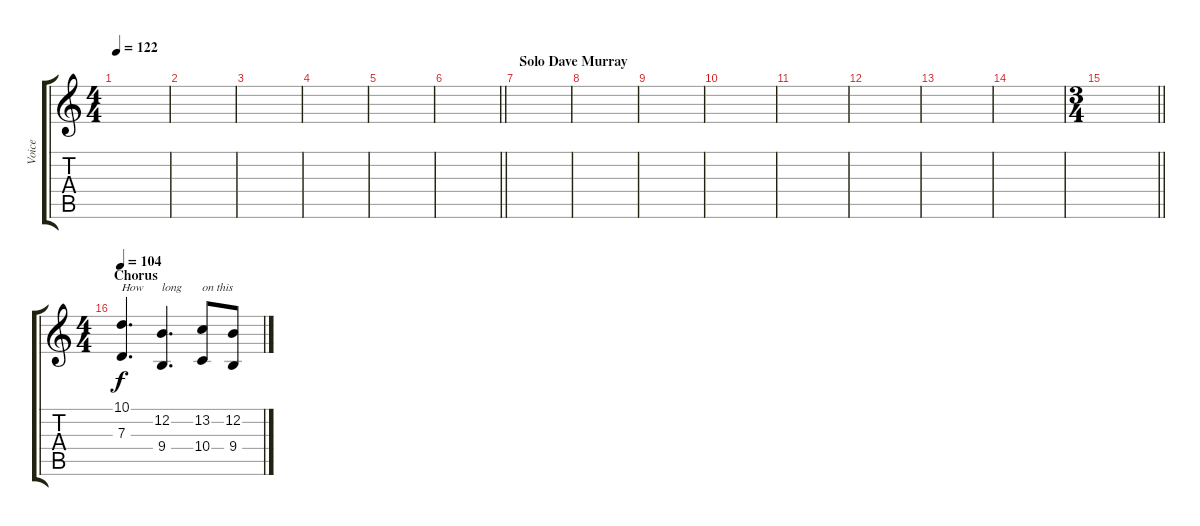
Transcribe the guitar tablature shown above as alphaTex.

\track ("Voice" "Voice") {instrument lead6voice}
\staff {score tabs}
\tuning (E4 B3 G3 D3 A2 E2) {hide}
\ts (4 4)
\tempo 122
\clef g2
\ks c
|
|
|
|
|
\barLineRight lightlight
|
\section ("" "Solo Dave Murray")
|
|
|
|
|
|
|
|
\ts (3 4)
\barLineRight lightlight
|
\ts (4 4)
\section ("" "Chorus")
\tempo 104
(10.1 7.3).4{d txt "How"} (12.2 9.4).4{d txt "long"} (13.2 10.4).8{txt "on this"} (12.2 9.4).8
